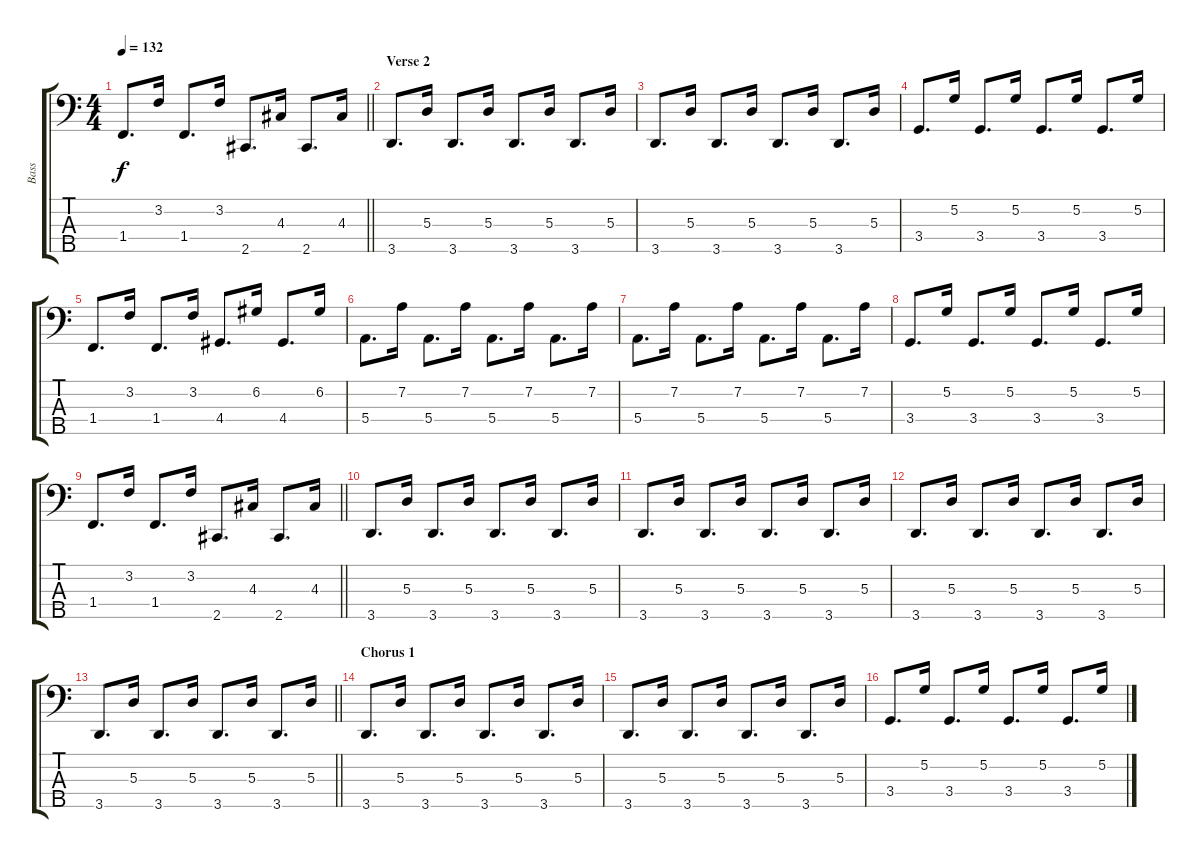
\track ("Bass" "Bass") {instrument electricbassfinger}
\staff {score tabs}
\tuning (G2 D2 A1 E1 B0) {hide}
\ts (4 4)
\tempo 132
\clef f4
\barLineRight lightlight
\ks c
1.4.8{d dy f} 3.2.16 1.4.8{d} 3.2.16 2.5.8{d} 4.3.16 2.5.8{d} 4.3.16 |
\section ("" "Verse 2")
3.5.8{d} 5.3.16 3.5.8{d} 5.3.16 3.5.8{d} 5.3.16 3.5.8{d} 5.3.16 |
3.5.8{d} 5.3.16 3.5.8{d} 5.3.16 3.5.8{d} 5.3.16 3.5.8{d} 5.3.16 |
3.4.8{d} 5.2.16 3.4.8{d} 5.2.16 3.4.8{d} 5.2.16 3.4.8{d} 5.2.16 |
1.4.8{d} 3.2.16 1.4.8{d} 3.2.16 4.4.8{d} 6.2.16 4.4.8{d} 6.2.16 |
5.4.8{d} 7.2.16 5.4.8{d} 7.2.16 5.4.8{d} 7.2.16 5.4.8{d} 7.2.16 |
5.4.8{d} 7.2.16 5.4.8{d} 7.2.16 5.4.8{d} 7.2.16 5.4.8{d} 7.2.16 |
3.4.8{d} 5.2.16 3.4.8{d} 5.2.16 3.4.8{d} 5.2.16 3.4.8{d} 5.2.16 |
\barLineRight lightlight
1.4.8{d} 3.2.16 1.4.8{d} 3.2.16 2.5.8{d} 4.3.16 2.5.8{d} 4.3.16 |
3.5.8{d} 5.3.16 3.5.8{d} 5.3.16 3.5.8{d} 5.3.16 3.5.8{d} 5.3.16 |
3.5.8{d} 5.3.16 3.5.8{d} 5.3.16 3.5.8{d} 5.3.16 3.5.8{d} 5.3.16 |
3.5.8{d} 5.3.16 3.5.8{d} 5.3.16 3.5.8{d} 5.3.16 3.5.8{d} 5.3.16 |
\barLineRight lightlight
3.5.8{d} 5.3.16 3.5.8{d} 5.3.16 3.5.8{d} 5.3.16 3.5.8{d} 5.3.16 |
\section ("" "Chorus 1")
3.5.8{d} 5.3.16 3.5.8{d} 5.3.16 3.5.8{d} 5.3.16 3.5.8{d} 5.3.16 |
3.5.8{d} 5.3.16 3.5.8{d} 5.3.16 3.5.8{d} 5.3.16 3.5.8{d} 5.3.16 |
3.4.8{d} 5.2.16 3.4.8{d} 5.2.16 3.4.8{d} 5.2.16 3.4.8{d} 5.2.16
